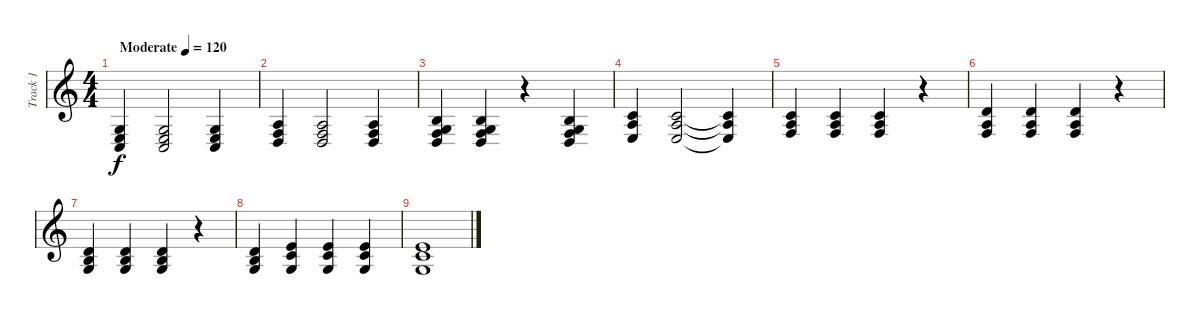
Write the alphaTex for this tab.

\track ("Track 1" "Track 1") {instrument acousticgrandpiano}
\staff {score}
\tuning (E4 B3 G3 D3 A2 E2) {hide}
\ts (4 4)
\tempo (120 "Moderate")
\clef g2
\ks c
(0.3 2.4 3.5).4{dy f instrument acousticgrandpiano} (0.3 2.4 3.5).2 (0.3 2.4 3.5).4 |
(2.3 3.4 5.5).4 (2.3 3.4 5.5).2 (2.3 3.4 5.5).4 |
(4.3 5.4 8.5 10.6).4 (4.3 5.4 8.5 10.6).4 r.4 (4.3 5.4 8.5 10.6).4 |
(5.3 7.4 7.5).4 (5.3 7.4 7.5).2 (5.3{t} 7.4{t} 7.5{t}).4 |
(5.3 7.4 8.5).4 (5.3 7.4 8.5).4 (5.3 7.4 8.5).4 r.4 |
(7.3 7.4 8.5).4 (7.3 7.4 8.5).4 (7.3 7.4 8.5).4 r.4 |
(7.3 9.4 10.5).4 (7.3 9.4 10.5).4 (7.3 9.4 10.5).4 r.4 |
(7.3 9.4 10.5).4 (9.3 10.4 10.5).4 (9.3 10.4 10.5).4 (9.3 10.4 10.5).4 |
(9.3 10.4 10.5).1
